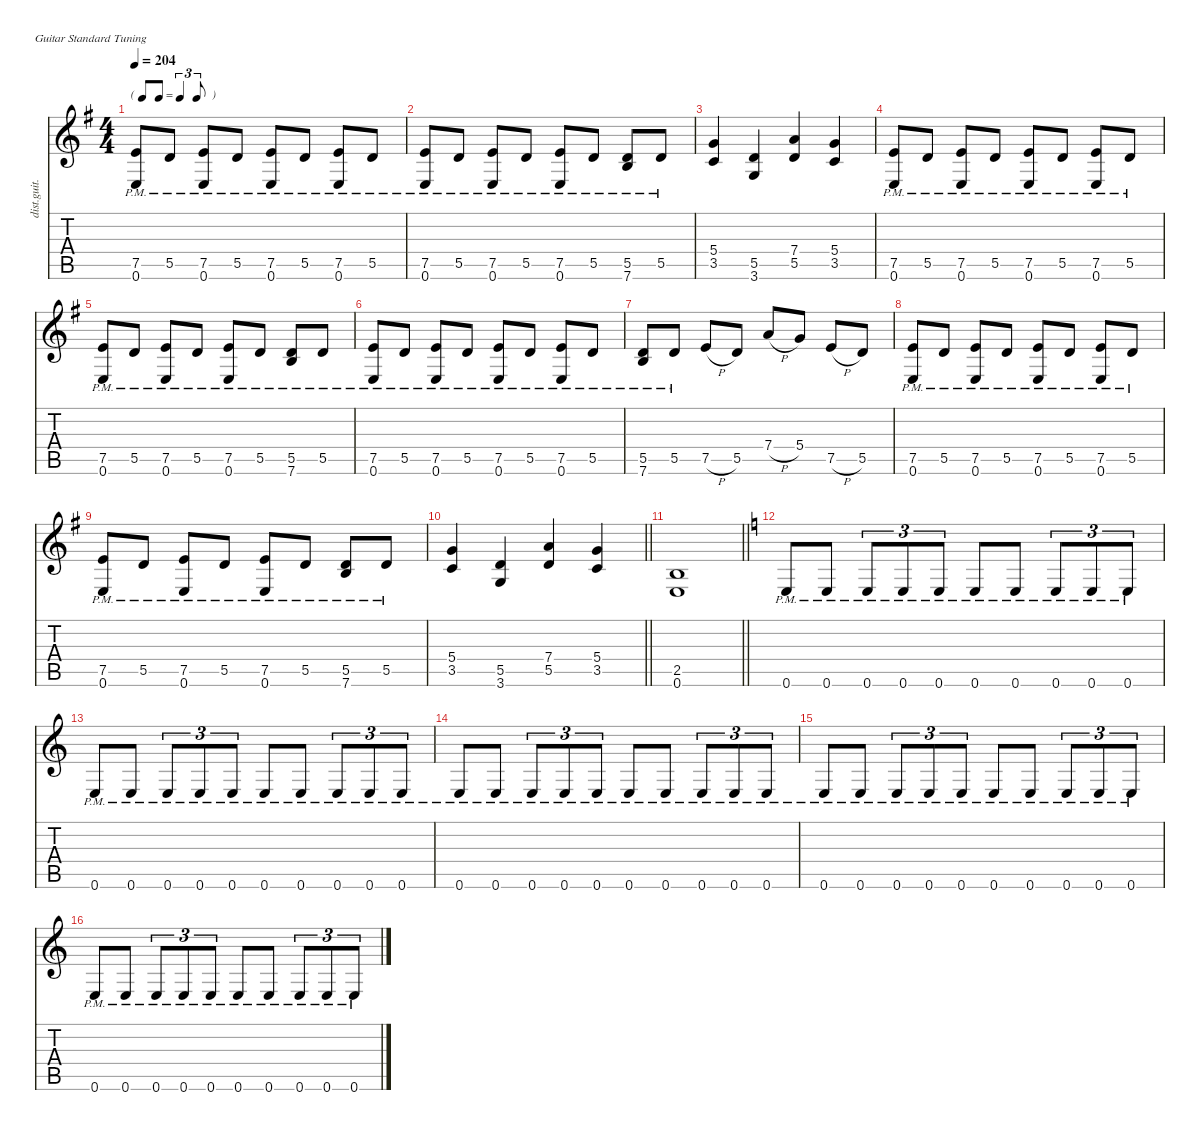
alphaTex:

\defaultSystemsLayout 4
\hideDynamics
\bracketExtendMode nobrackets
\otherSystemsTrackNameOrientation horizontal
\track ("Guitar 1" "dist.guit.") {defaultSystemsLayout 4 mute instrument distortionguitar}
\staff {score tabs}
\tuning (E4 B3 G3 D3 A2 E2)
\ts (4 4)
\tf triplet8th
\tempo 204
\clef g2
\ks eminor
(7.5{pm acc forcenatural} 0.6{pm acc forcenatural}).8{dy f beam Up} 5.5{pm acc forcenatural}.8{beam Up} (7.5{pm acc forcenatural} 0.6{pm acc forcenatural}).8{beam Up} 5.5{pm acc forcenatural}.8{beam Up} (7.5{pm acc forcenatural} 0.6{pm acc forcenatural}).8{beam Up} 5.5{pm acc forcenatural}.8{beam Up} (7.5{pm acc forcenatural} 0.6{pm acc forcenatural}).8{beam Up} 5.5{pm acc forcenatural}.8{beam Up} |
(7.5{pm acc forcenatural} 0.6{pm acc forcenatural}).8{beam Up} 5.5{pm acc forcenatural}.8{beam Up} (7.5{pm acc forcenatural} 0.6{pm acc forcenatural}).8{beam Up} 5.5{pm acc forcenatural}.8{beam Up} (7.5{pm acc forcenatural} 0.6{pm acc forcenatural}).8{beam Up} 5.5{pm acc forcenatural}.8{beam Up} (5.5{pm acc forcenatural} 7.6{pm acc forcenatural}).8{beam Up} 5.5{pm acc forcenatural}.8{beam Up} |
(5.4{acc forcenatural} 3.5{acc forcenatural}).4{beam Up} (5.5{acc forcenatural} 3.6{acc forcenatural}).4{beam Up} (7.4{acc forcenatural} 5.5{acc forcenatural}).4{beam Up} (5.4{acc forcenatural} 3.5{acc forcenatural}).4{beam Up} |
(7.5{pm acc forcenatural} 0.6{pm acc forcenatural}).8{beam Up} 5.5{pm acc forcenatural}.8{beam Up} (7.5{pm acc forcenatural} 0.6{pm acc forcenatural}).8{beam Up} 5.5{pm acc forcenatural}.8{beam Up} (7.5{pm acc forcenatural} 0.6{pm acc forcenatural}).8{beam Up} 5.5{pm acc forcenatural}.8{beam Up} (7.5{pm acc forcenatural} 0.6{pm acc forcenatural}).8{beam Up} 5.5{pm acc forcenatural}.8{beam Up} |
(7.5{pm acc forcenatural} 0.6{pm acc forcenatural}).8{beam Up} 5.5{pm acc forcenatural}.8{beam Up} (7.5{pm acc forcenatural} 0.6{pm acc forcenatural}).8{beam Up} 5.5{pm acc forcenatural}.8{beam Up} (7.5{pm acc forcenatural} 0.6{pm acc forcenatural}).8{beam Up} 5.5{pm acc forcenatural}.8{beam Up} (5.5{pm acc forcenatural} 7.6{pm acc forcenatural}).8{beam Up} 5.5{pm acc forcenatural}.8{beam Up} |
(7.5{pm acc forcenatural} 0.6{pm acc forcenatural}).8{beam Up} 5.5{pm acc forcenatural}.8{beam Up} (7.5{pm acc forcenatural} 0.6{pm acc forcenatural}).8{beam Up} 5.5{pm acc forcenatural}.8{beam Up} (7.5{pm acc forcenatural} 0.6{pm acc forcenatural}).8{beam Up} 5.5{pm acc forcenatural}.8{beam Up} (7.5{pm acc forcenatural} 0.6{pm acc forcenatural}).8{beam Up} 5.5{pm acc forcenatural}.8{beam Up} |
(5.5{pm acc forcenatural} 7.6{pm acc forcenatural}).8{beam Up} 5.5{pm acc forcenatural}.8{beam Up} 7.5{h acc forcenatural}.8{beam Up} 5.5{acc forcenatural}.8{beam Up} 7.4{h acc forcenatural}.8{beam Up} 5.4{acc forcenatural}.8{beam Up} 7.5{h acc forcenatural}.8{beam Up} 5.5{acc forcenatural}.8{beam Up} |
(7.5{pm acc forcenatural} 0.6{pm acc forcenatural}).8{beam Up} 5.5{pm acc forcenatural}.8{beam Up} (7.5{pm acc forcenatural} 0.6{pm acc forcenatural}).8{beam Up} 5.5{pm acc forcenatural}.8{beam Up} (7.5{pm acc forcenatural} 0.6{pm acc forcenatural}).8{beam Up} 5.5{pm acc forcenatural}.8{beam Up} (7.5{pm acc forcenatural} 0.6{pm acc forcenatural}).8{beam Up} 5.5{pm acc forcenatural}.8{beam Up} |
(7.5{pm acc forcenatural} 0.6{pm acc forcenatural}).8{beam Up} 5.5{pm acc forcenatural}.8{beam Up} (7.5{pm acc forcenatural} 0.6{pm acc forcenatural}).8{beam Up} 5.5{pm acc forcenatural}.8{beam Up} (7.5{pm acc forcenatural} 0.6{pm acc forcenatural}).8{beam Up} 5.5{pm acc forcenatural}.8{beam Up} (5.5{pm acc forcenatural} 7.6{pm acc forcenatural}).8{beam Up} 5.5{pm acc forcenatural}.8{beam Up} |
\barLineRight lightlight
(5.4{acc forcenatural} 3.5{acc forcenatural}).4{beam Up} (5.5{acc forcenatural} 3.6{acc forcenatural}).4{beam Up} (7.4{acc forcenatural} 5.5{acc forcenatural}).4{beam Up} (5.4{acc forcenatural} 3.5{acc forcenatural}).4{beam Up} |
\barLineRight lightlight
(2.5{acc forcenatural} 0.6{acc forcenatural}).1{beam Up} |
\ks aminor
0.6{pm}.8{beam Up} 0.6{pm}.8{beam Up} 0.6{pm}.8{tu (3 2) beam Up} 0.6{pm}.8{tu (3 2) beam Up} 0.6{pm}.8{tu (3 2) beam Up} 0.6{pm}.8{beam Up} 0.6{pm}.8{beam Up} 0.6{pm}.8{tu (3 2) beam Up} 0.6{pm}.8{tu (3 2) beam Up} 0.6{pm}.8{tu (3 2) beam Up} |
0.6{pm}.8{beam Up} 0.6{pm}.8{beam Up} 0.6{pm}.8{tu (3 2) beam Up} 0.6{pm}.8{tu (3 2) beam Up} 0.6{pm}.8{tu (3 2) beam Up} 0.6{pm}.8{beam Up} 0.6{pm}.8{beam Up} 0.6{pm}.8{tu (3 2) beam Up} 0.6{pm}.8{tu (3 2) beam Up} 0.6{pm}.8{tu (3 2) beam Up} |
0.6{pm}.8{beam Up} 0.6{pm}.8{beam Up} 0.6{pm}.8{tu (3 2) beam Up} 0.6{pm}.8{tu (3 2) beam Up} 0.6{pm}.8{tu (3 2) beam Up} 0.6{pm}.8{beam Up} 0.6{pm}.8{beam Up} 0.6{pm}.8{tu (3 2) beam Up} 0.6{pm}.8{tu (3 2) beam Up} 0.6{pm}.8{tu (3 2) beam Up} |
0.6{pm}.8{beam Up} 0.6{pm}.8{beam Up} 0.6{pm}.8{tu (3 2) beam Up} 0.6{pm}.8{tu (3 2) beam Up} 0.6{pm}.8{tu (3 2) beam Up} 0.6{pm}.8{beam Up} 0.6{pm}.8{beam Up} 0.6{pm}.8{tu (3 2) beam Up} 0.6{pm}.8{tu (3 2) beam Up} 0.6{pm}.8{tu (3 2) beam Up} |
0.6{pm}.8{beam Up} 0.6{pm}.8{beam Up} 0.6{pm}.8{tu (3 2) beam Up} 0.6{pm}.8{tu (3 2) beam Up} 0.6{pm}.8{tu (3 2) beam Up} 0.6{pm}.8{beam Up} 0.6{pm}.8{beam Up} 0.6{pm}.8{tu (3 2) beam Up} 0.6{pm}.8{tu (3 2) beam Up} 0.6{pm}.8{tu (3 2) beam Up}
